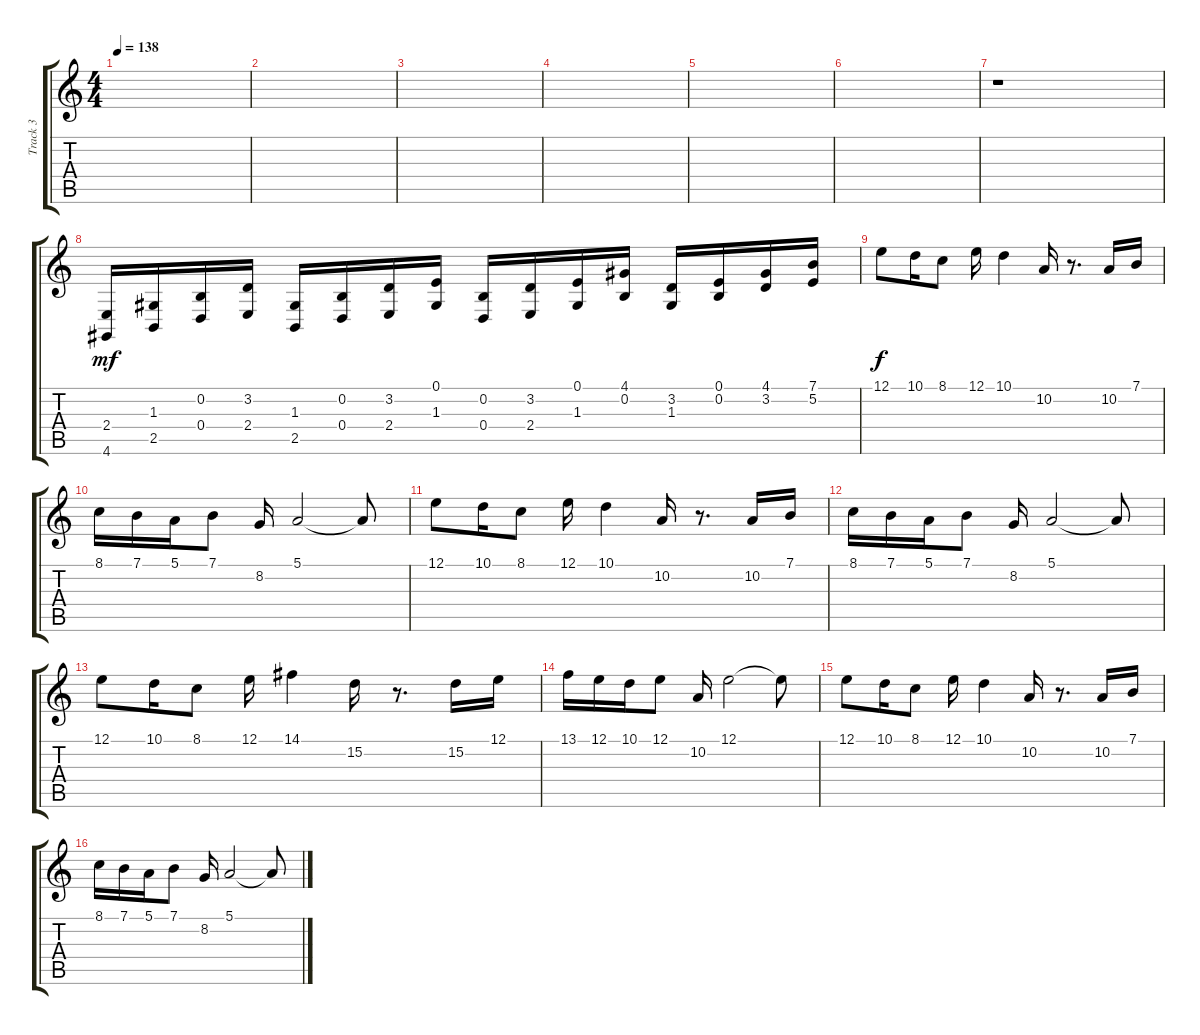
\track ("Track 3" "Track 3") {instrument flute}
\staff {score tabs}
\tuning (E4 B3 G3 D3 A2 E2) {hide}
\ts (4 4)
\tempo 138
\clef g2
\ks c
|
|
|
|
|
|
r.1 |
(2.4 4.6).16{dy mf instrument distortionguitar} (1.3 2.5).16 (0.2 0.4).16 (3.2 2.4).16 (1.3 2.5).16 (0.2 0.4).16 (3.2 2.4).16 (0.1 1.3).16 (0.2 0.4).16 (3.2 2.4).16 (0.1 1.3).16 (4.1 0.2).16 (3.2 1.3).16 (0.1 0.2).16 (4.1 3.2).16 (7.1 5.2).16 |
12.1.8{dy f instrument fx5brightness} 10.1.16 8.1.8 12.1.16 10.1.4 10.2.16 r.8{d} 10.2.16 7.1.16 |
8.1.16 7.1.16 5.1.16 7.1.8 8.2.16 5.1.2 5.1{t}.8 |
12.1.8 10.1.16 8.1.8 12.1.16 10.1.4 10.2.16 r.8{d} 10.2.16 7.1.16 |
8.1.16 7.1.16 5.1.16 7.1.8 8.2.16 5.1.2 5.1{t}.8 |
12.1.8 10.1.16 8.1.8 12.1.16 14.1.4 15.2.16 r.8{d} 15.2.16 12.1.16 |
13.1.16 12.1.16 10.1.16 12.1.8 10.2.16 12.1.2 12.1{t}.8 |
12.1.8 10.1.16 8.1.8 12.1.16 10.1.4 10.2.16 r.8{d} 10.2.16 7.1.16 |
8.1.16 7.1.16 5.1.16 7.1.8 8.2.16 5.1.2 5.1{t}.8
